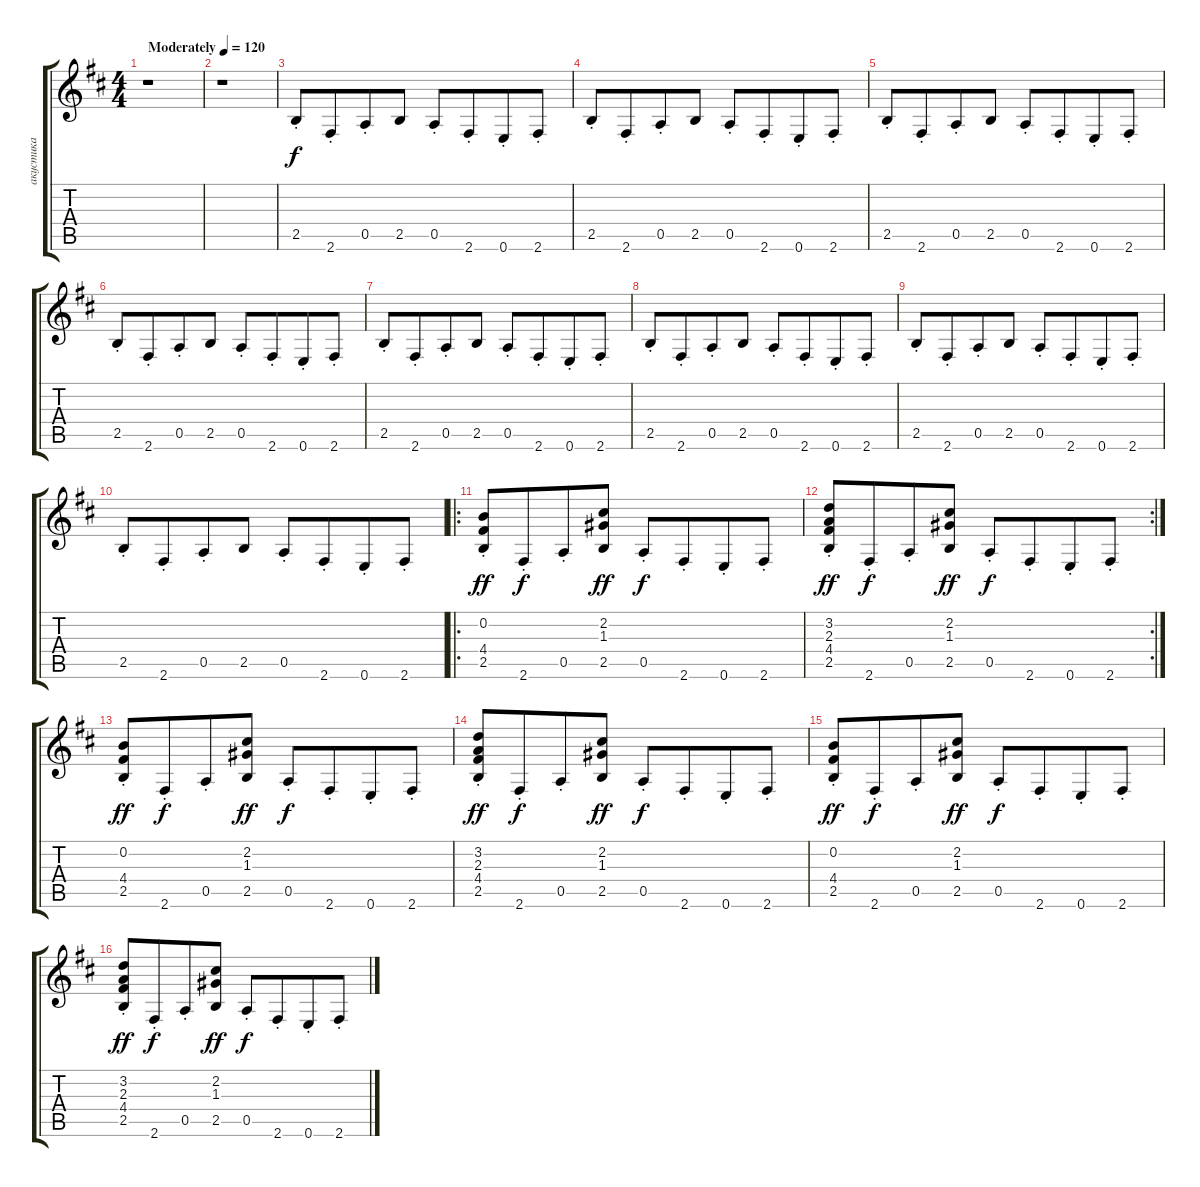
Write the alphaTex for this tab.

\track ("акустика" "акустика") {instrument acousticguitarnylon}
\staff {score tabs}
\tuning (E4 B3 G3 D3 A2 E2) {hide}
\ts (4 4)
\tempo (120 "Moderately")
\clef g2
\ks bminor
r.1{dy f instrument acousticguitarnylon} |
r.1 |
2.5{st}.8 2.6{st}.8{beam merge} 0.5{st}.8 2.5.8 0.5{st}.8 2.6{st}.8{beam merge} 0.6{st}.8 2.6{st}.8 |
2.5{st}.8 2.6{st}.8{beam merge} 0.5{st}.8 2.5.8 0.5{st}.8 2.6{st}.8{beam merge} 0.6{st}.8 2.6{st}.8 |
2.5{st}.8 2.6{st}.8{beam merge} 0.5{st}.8 2.5.8 0.5{st}.8 2.6{st}.8{beam merge} 0.6{st}.8 2.6{st}.8 |
2.5{st}.8 2.6{st}.8{beam merge} 0.5{st}.8 2.5.8 0.5{st}.8 2.6{st}.8{beam merge} 0.6{st}.8 2.6{st}.8 |
2.5{st}.8 2.6{st}.8{beam merge} 0.5{st}.8 2.5.8 0.5{st}.8 2.6{st}.8{beam merge} 0.6{st}.8 2.6{st}.8 |
2.5{st}.8 2.6{st}.8{beam merge} 0.5{st}.8 2.5.8 0.5{st}.8 2.6{st}.8{beam merge} 0.6{st}.8 2.6{st}.8 |
2.5{st}.8 2.6{st}.8{beam merge} 0.5{st}.8 2.5.8 0.5{st}.8 2.6{st}.8{beam merge} 0.6{st}.8 2.6{st}.8 |
2.5{st}.8 2.6{st}.8{beam merge} 0.5{st}.8 2.5.8 0.5{st}.8 2.6{st}.8{beam merge} 0.6{st}.8 2.6{st}.8 |
\ro
(0.2 4.4 2.5{st}).8{dy ff} 2.6{st}.8{dy f beam merge} 0.5{st}.8 (2.2 1.3 2.5).8{dy ff} 0.5{st}.8{dy f} 2.6{st}.8{beam merge} 0.6{st}.8 2.6{st}.8 |
\rc 2
(3.2 2.3 4.4 2.5{st}).8{dy ff} 2.6{st}.8{dy f beam merge} 0.5{st}.8 (2.2 1.3 2.5).8{dy ff} 0.5{st}.8{dy f} 2.6{st}.8{beam merge} 0.6{st}.8 2.6{st}.8 |
(0.2 4.4 2.5{st}).8{dy ff} 2.6{st}.8{dy f beam merge} 0.5{st}.8 (2.2 1.3 2.5).8{dy ff} 0.5{st}.8{dy f} 2.6{st}.8{beam merge} 0.6{st}.8 2.6{st}.8 |
(3.2 2.3 4.4 2.5{st}).8{dy ff} 2.6{st}.8{dy f beam merge} 0.5{st}.8 (2.2 1.3 2.5).8{dy ff} 0.5{st}.8{dy f} 2.6{st}.8{beam merge} 0.6{st}.8 2.6{st}.8 |
(0.2 4.4 2.5{st}).8{dy ff} 2.6{st}.8{dy f beam merge} 0.5{st}.8 (2.2 1.3 2.5).8{dy ff} 0.5{st}.8{dy f} 2.6{st}.8{beam merge} 0.6{st}.8 2.6{st}.8 |
(3.2 2.3 4.4 2.5{st}).8{dy ff} 2.6{st}.8{dy f beam merge} 0.5{st}.8 (2.2 1.3 2.5).8{dy ff} 0.5{st}.8{dy f} 2.6{st}.8{beam merge} 0.6{st}.8 2.6{st}.8
